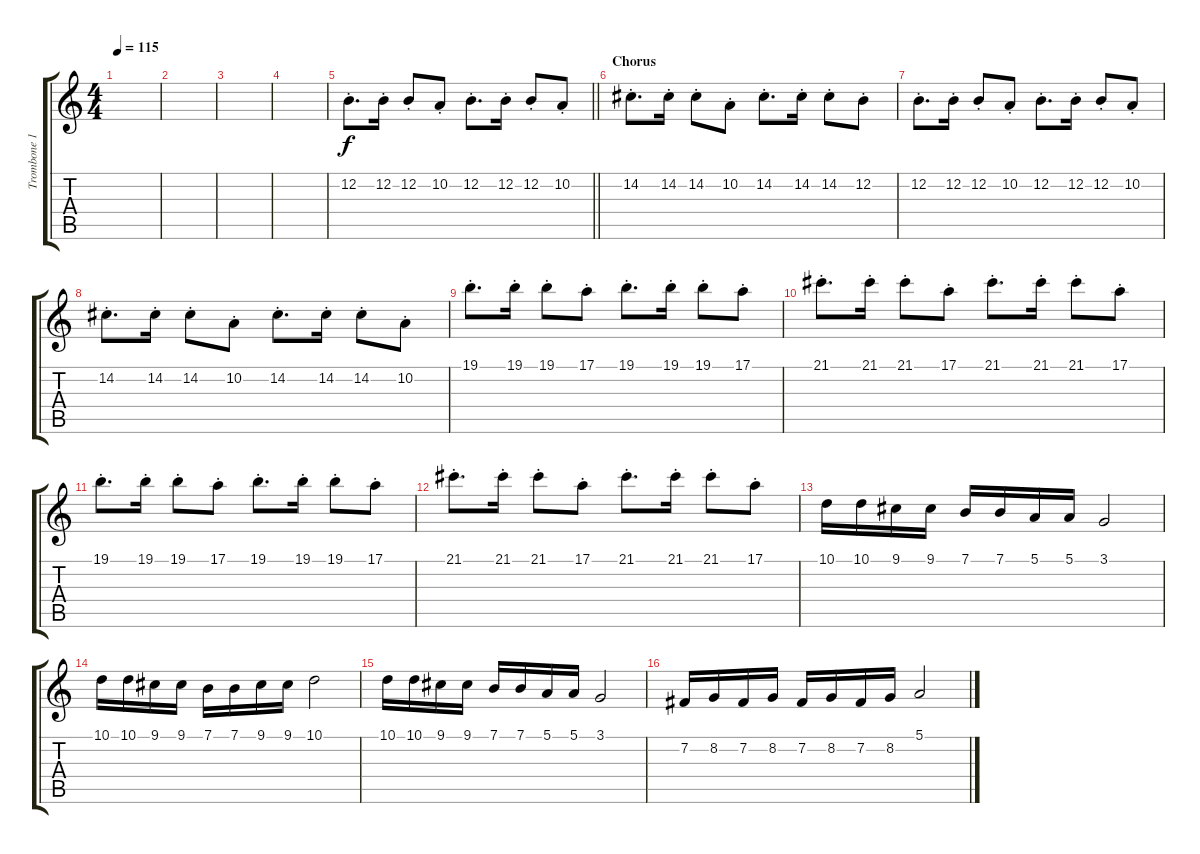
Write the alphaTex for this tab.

\track ("Trombone 1" "Trombone 1") {instrument trombone}
\staff {score tabs}
\tuning (E4 B3 G3 D3 A2 E2) {hide}
\ts (4 4)
\tempo 115
\clef g2
\ks c
|
|
|
|
\barLineRight lightlight
12.2{st}.8{d} 12.2{st}.16 12.2{st}.8 10.2{st}.8 12.2{st}.8{d} 12.2{st}.16 12.2{st}.8 10.2{st}.8 |
\section ("" "Chorus")
14.2{st}.8{d} 14.2{st}.16 14.2{st}.8 10.2{st}.8 14.2{st}.8{d} 14.2{st}.16 14.2{st}.8 12.2{st}.8 |
12.2{st}.8{d} 12.2{st}.16 12.2{st}.8 10.2{st}.8 12.2{st}.8{d} 12.2{st}.16 12.2{st}.8 10.2{st}.8 |
14.2{st}.8{d} 14.2{st}.16 14.2{st}.8 10.2{st}.8 14.2{st}.8{d} 14.2{st}.16 14.2{st}.8 10.2{st}.8 |
19.1{st}.8{d} 19.1{st}.16 19.1{st}.8 17.1{st}.8 19.1{st}.8{d} 19.1{st}.16 19.1{st}.8 17.1{st}.8 |
21.1{st}.8{d} 21.1{st}.16 21.1{st}.8 17.1{st}.8 21.1{st}.8{d} 21.1{st}.16 21.1{st}.8 17.1{st}.8 |
19.1{st}.8{d} 19.1{st}.16 19.1{st}.8 17.1{st}.8 19.1{st}.8{d} 19.1{st}.16 19.1{st}.8 17.1{st}.8 |
21.1{st}.8{d} 21.1{st}.16 21.1{st}.8 17.1{st}.8 21.1{st}.8{d} 21.1{st}.16 21.1{st}.8 17.1{st}.8 |
10.1.16 10.1.16 9.1.16 9.1.16 7.1.16 7.1.16 5.1.16 5.1.16 3.1.2 |
10.1.16 10.1.16 9.1.16 9.1.16 7.1.16 7.1.16 9.1.16 9.1.16 10.1.2 |
10.1.16 10.1.16 9.1.16 9.1.16 7.1.16 7.1.16 5.1.16 5.1.16 3.1.2 |
7.2.16 8.2.16 7.2.16 8.2.16 7.2.16 8.2.16 7.2.16 8.2.16 5.1.2
